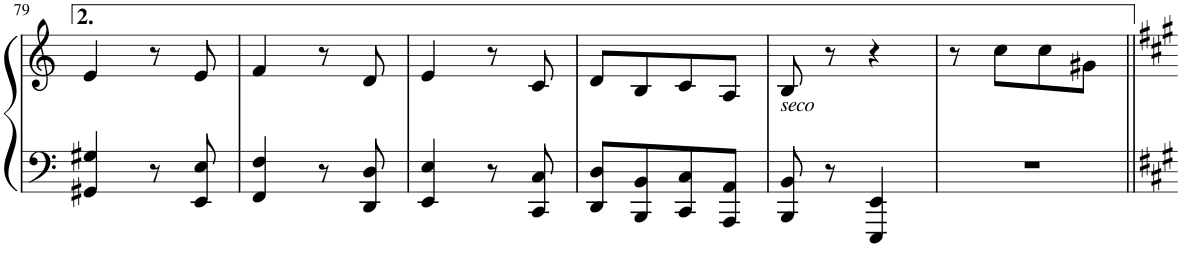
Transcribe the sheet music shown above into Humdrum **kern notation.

**kern	**kern
*part1	*part1
*staff2	*staff1
*I"Piano	*
*I'Pno.	*
!!LO:PB:g=z
*clefF4	*clefG2
*k[]	*k[]
*M2/4	*M2/4
=79	=79
4GG#X/ 4G#X/	4e/
8r	8r
8EE/ 8E/	8e/
=80	=80
4FF/ 4F/	4f/
8r	8r
8DD/ 8D/	8d/
=81	=81
4EE/ 4E/	4e/
8r	8r
8CC/ 8C/	8c/
=82	=82
8DD/ 8D/L	8d/L
8BBB/ 8BB/	8B/
8CC/ 8C/	8c/
8AAA/ 8AA/J	8A/J
=83	=83
!LO:TX:a:i:t=seco	!
8BBB/ 8BB/	8B/
8r	8r
4EEE/ 4EE/	4r
=84	=84
2r	8r
.	8cc\L
.	8cc\
.	8g#X\J
=||	=||
*-	*-
